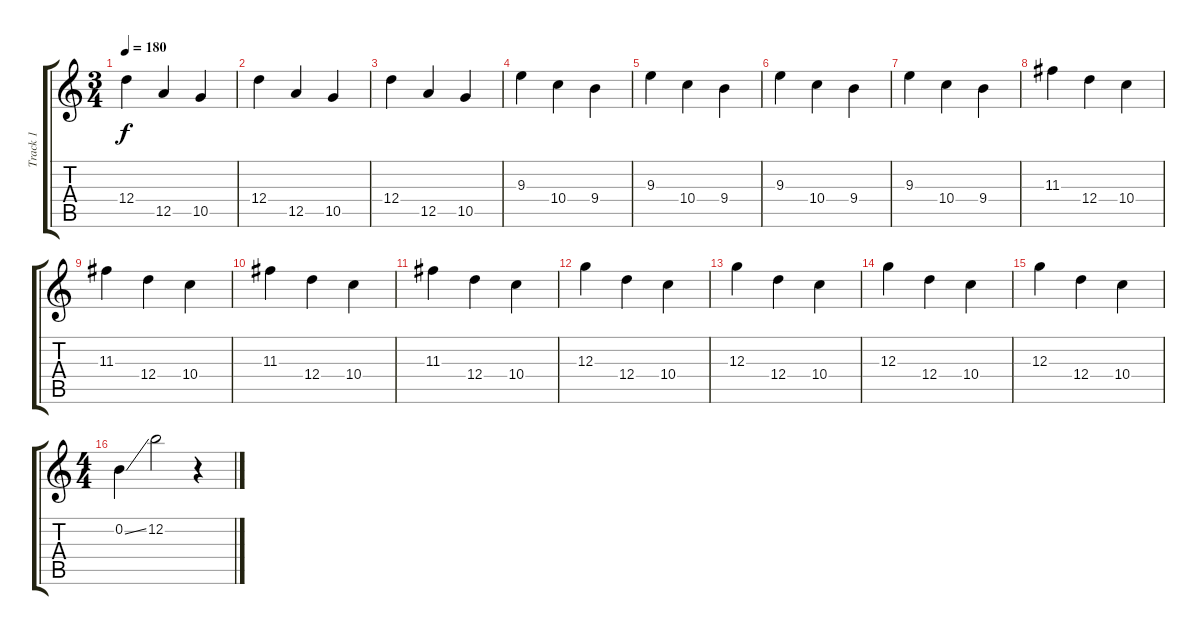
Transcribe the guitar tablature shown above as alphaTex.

\track ("Track 1" "Track 1") {instrument electricguitarjazz}
\staff {score tabs}
\tuning (E4 B3 G3 D3 A2 E2) {hide}
\ts (3 4)
\tempo 180
\clef g2
\ks c
12.4.4{dy f} 12.5.4 10.5.4 |
12.4.4 12.5.4 10.5.4 |
12.4.4 12.5.4 10.5.4 |
9.3.4 10.4.4 9.4.4 |
9.3.4 10.4.4 9.4.4 |
9.3.4 10.4.4 9.4.4 |
9.3.4 10.4.4 9.4.4 |
11.3.4 12.4.4 10.4.4 |
11.3.4 12.4.4 10.4.4 |
11.3.4 12.4.4 10.4.4 |
11.3.4 12.4.4 10.4.4 |
12.3.4 12.4.4 10.4.4 |
12.3.4 12.4.4 10.4.4 |
12.3.4 12.4.4 10.4.4 |
12.3.4 12.4.4 10.4.4 |
\ts (4 4)
0.2{ss}.4 12.2.2 r.4
